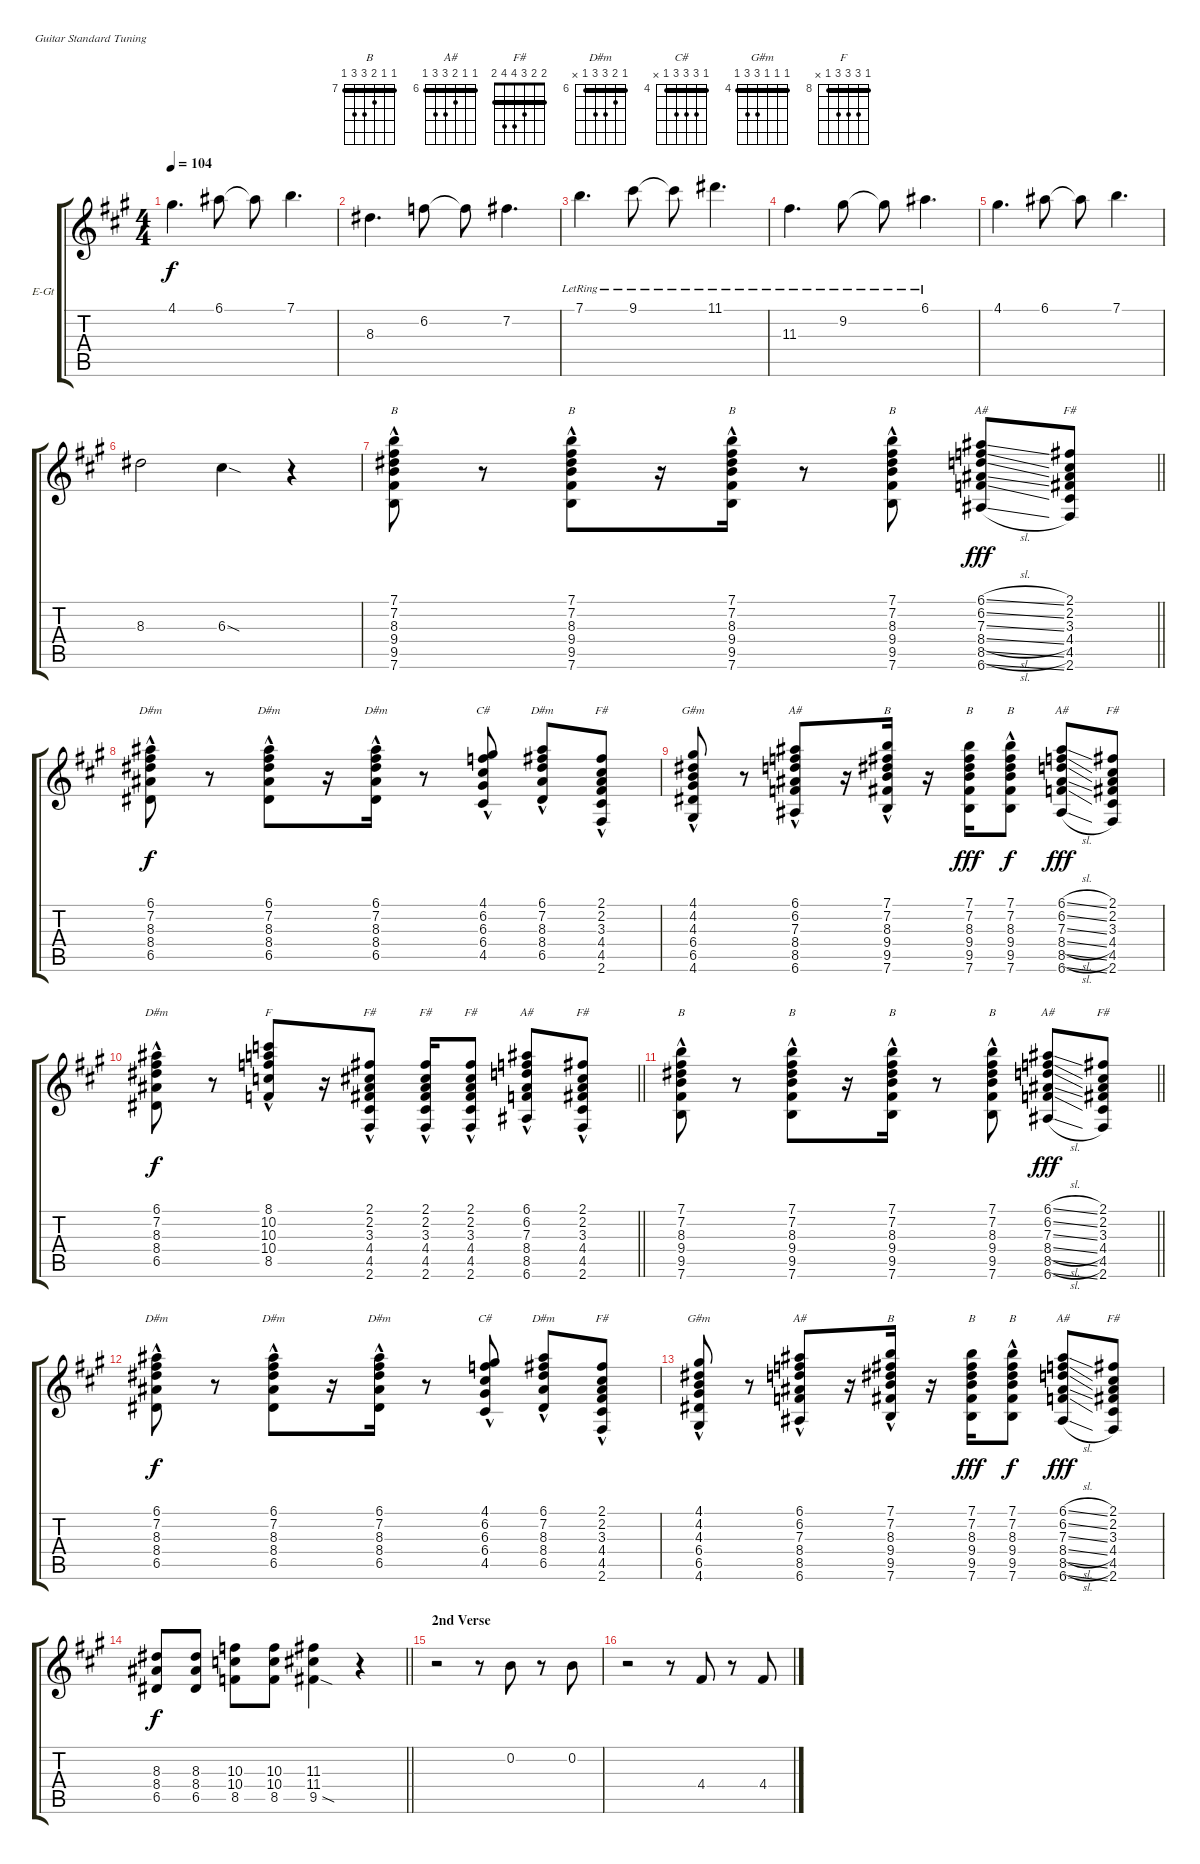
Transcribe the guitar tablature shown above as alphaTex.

\bracketExtendMode groupsimilarinstruments
\firstSystemTrackNameOrientation horizontal
\otherSystemsTrackNameOrientation horizontal
\track ("Lead Guitar" "E-Gt") {solo instrument distortionguitar}
\staff {score tabs}
\tuning (E4 B3 G3 D3 A2 E2)
\chord ("B" 7 7 8 9 9 7) {firstfret 7 barre (7 7)}
\chord ("A#" 6 6 7 8 8 6) {firstfret 6 barre (6 6)}
\chord ("F#" 2 2 3 4 4 2) {barre (2 2)}
\chord ("D#m" 6 7 8 8 6 x) {firstfret 6 barre 6}
\chord ("C#" 4 6 6 6 4 x) {firstfret 4 barre 4}
\chord ("G#m" 4 4 4 6 6 4) {firstfret 4 barre (4 4 4)}
\chord ("F" 8 10 10 10 8 x) {firstfret 8 barre 8}
\ts (4 4)
\tempo 104
\clef g2
\ks a
4.1.4{d dy f} 6.1.8 6.1{t}.8 7.1.4{d} |
8.3.4{d} 6.2.8 6.2{t}.8 7.2.4{d} |
7.1{lr}.4{d} 9.1{lr}.8 9.1{lr t}.8 11.1{lr}.4{d} |
11.3{lr}.4{d} 9.2{lr}.8 9.2{lr t}.8 6.1{lr}.4{d} |
4.1.4{d} 6.1.8 6.1{t}.8 7.1.4{d} |
8.3.2 6.3{sod}.4 r.4 |
\barLineRight lightlight
(7.1{hac} 7.2{hac} 8.3{hac} 9.4{hac} 9.5{hac} 7.6{hac}).8{ch "B"} r.8 (7.1{hac} 7.2{hac} 8.3{hac} 9.4{hac} 9.5{hac} 7.6{hac}).8{ch "B"} r.16 (7.1{hac} 7.2{hac} 8.3{hac} 9.4{hac} 9.5{hac} 7.6{hac}).16{ch "B"} r.8 (7.1{hac} 7.2{hac} 8.3{hac} 9.4{hac} 9.5{hac} 7.6{hac}).8{ch "B"} (6.1{sl} 6.2{sl} 7.3{sl} 8.4{sl} 8.5{sl} 6.6{sl}).8{ch "A#" dy fff} (2.1 2.2 3.3 4.4 4.5 2.6).8{ch "F#"} |
(6.1{hac} 7.2{hac} 8.3{hac} 8.4{hac} 6.5{hac}).8{ch "D#m" dy f} r.8 (6.1{hac} 7.2{hac} 8.3{hac} 8.4{hac} 6.5{hac}).8{ch "D#m"} r.16 (6.1{hac} 7.2{hac} 8.3{hac} 8.4{hac} 6.5{hac}).16{ch "D#m"} r.8 (4.1{hac} 6.2{hac} 6.3{hac} 6.4{hac} 4.5{hac}).8{ch "C#"} (6.1{hac} 7.2{hac} 8.3{hac} 8.4{hac} 6.5{hac}).8{ch "D#m"} (2.1{hac} 2.2{hac} 3.3{hac} 4.4{hac} 4.5{hac} 2.6{hac}).8{ch "F#"} |
(4.1{hac} 4.2{hac} 4.3{hac} 6.4{hac} 6.5{hac} 4.6{hac}).8{ch "G#m"} r.8 (6.1{hac} 6.2{hac} 7.3{hac} 8.4{hac} 8.5{hac} 6.6{hac}).8{ch "A#"} r.16 (7.1{hac} 7.2{hac} 8.3{hac} 9.4{hac} 9.5{hac} 7.6{hac}).16{ch "B"} r.16 (7.1 7.2 8.3 9.4 9.5 7.6).16{ch "B" dy fff} (7.1{hac} 7.2{hac} 8.3{hac} 9.4{hac} 9.5{hac} 7.6{hac}).8{ch "B" dy f} (6.1{sl} 6.2{sl} 7.3{sl} 8.4{sl} 8.5{sl} 6.6{sl}).8{ch "A#" dy fff} (2.1 2.2 3.3 4.4 4.5 2.6).8{ch "F#"} |
\barLineRight lightlight
(6.1{hac} 7.2{hac} 8.3{hac} 8.4{hac} 6.5{hac}).8{ch "D#m" dy f} r.8 (8.1{hac} 10.2{hac} 10.3{hac} 10.4{hac} 8.5{hac}).8{ch "F"} r.16 (2.1{hac} 2.2{hac} 3.3{hac} 4.4{hac} 4.5{hac} 2.6{hac}).8{ch "F#"} (2.1{hac} 2.2{hac} 3.3{hac} 4.4{hac} 4.5{hac} 2.6{hac}).16{ch "F#"} (2.1{hac} 2.2{hac} 3.3{hac} 4.4{hac} 4.5{hac} 2.6{hac}).8{ch "F#"} (6.1{hac} 6.2{hac} 7.3{hac} 8.4{hac} 8.5{hac} 6.6{hac}).8{ch "A#"} (2.1{hac} 2.2{hac} 3.3{hac} 4.4{hac} 4.5{hac} 2.6{hac}).8{ch "F#"} |
\barLineRight lightlight
(7.1{hac} 7.2{hac} 8.3{hac} 9.4{hac} 9.5{hac} 7.6{hac}).8{ch "B"} r.8 (7.1{hac} 7.2{hac} 8.3{hac} 9.4{hac} 9.5{hac} 7.6{hac}).8{ch "B"} r.16 (7.1{hac} 7.2{hac} 8.3{hac} 9.4{hac} 9.5{hac} 7.6{hac}).16{ch "B"} r.8 (7.1{hac} 7.2{hac} 8.3{hac} 9.4{hac} 9.5{hac} 7.6{hac}).8{ch "B"} (6.1{sl} 6.2{sl} 7.3{sl} 8.4{sl} 8.5{sl} 6.6{sl}).8{ch "A#" dy fff} (2.1 2.2 3.3 4.4 4.5 2.6).8{ch "F#"} |
(6.1{hac} 7.2{hac} 8.3{hac} 8.4{hac} 6.5{hac}).8{ch "D#m" dy f} r.8 (6.1{hac} 7.2{hac} 8.3{hac} 8.4{hac} 6.5{hac}).8{ch "D#m"} r.16 (6.1{hac} 7.2{hac} 8.3{hac} 8.4{hac} 6.5{hac}).16{ch "D#m"} r.8 (4.1{hac} 6.2{hac} 6.3{hac} 6.4{hac} 4.5{hac}).8{ch "C#"} (6.1{hac} 7.2{hac} 8.3{hac} 8.4{hac} 6.5{hac}).8{ch "D#m"} (2.1{hac} 2.2{hac} 3.3{hac} 4.4{hac} 4.5{hac} 2.6{hac}).8{ch "F#"} |
(4.1{hac} 4.2{hac} 4.3{hac} 6.4{hac} 6.5{hac} 4.6{hac}).8{ch "G#m"} r.8 (6.1{hac} 6.2{hac} 7.3{hac} 8.4{hac} 8.5{hac} 6.6{hac}).8{ch "A#"} r.16 (7.1{hac} 7.2{hac} 8.3{hac} 9.4{hac} 9.5{hac} 7.6{hac}).16{ch "B"} r.16 (7.1 7.2 8.3 9.4 9.5 7.6).16{ch "B" dy fff} (7.1{hac} 7.2{hac} 8.3{hac} 9.4{hac} 9.5{hac} 7.6{hac}).8{ch "B" dy f} (6.1{sl} 6.2{sl} 7.3{sl} 8.4{sl} 8.5{sl} 6.6{sl}).8{ch "A#" dy fff} (2.1 2.2 3.3 4.4 4.5 2.6).8{ch "F#"} |
\barLineRight lightlight
(8.3 8.4 6.5).8{dy f} (8.3 8.4 6.5).8 (10.3 10.4 8.5).8 (10.3 10.4 8.5).8 (11.3 11.4 9.5{sod}).4 r.4 |
\section ("" "2nd Verse")
r.2 r.8 0.2.8 r.8 0.2.8 |
r.2 r.8 4.4.8 r.8 4.4.8
